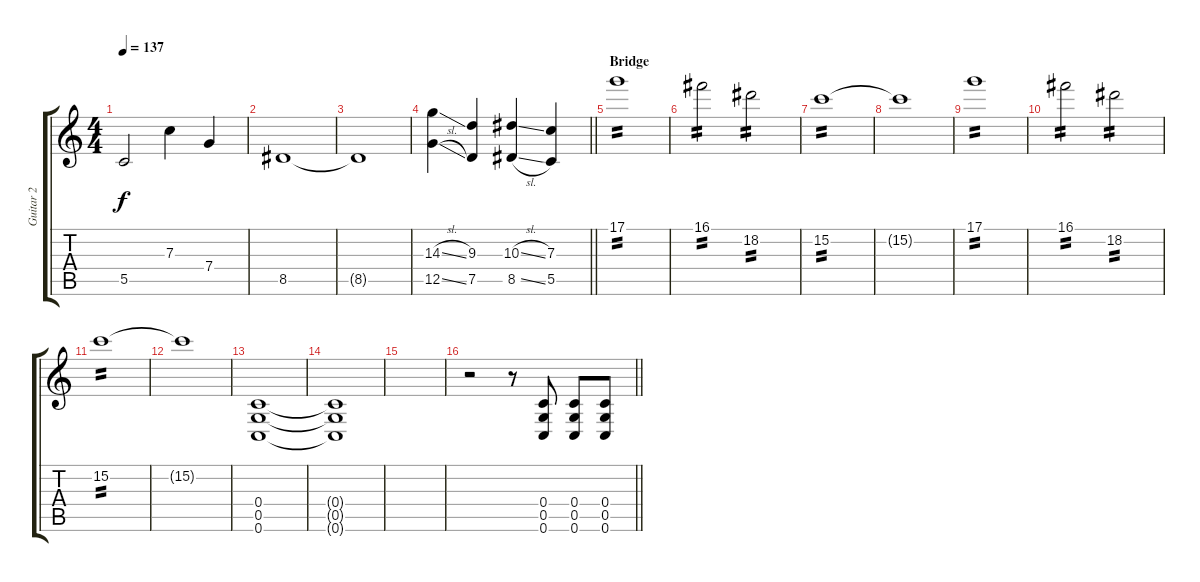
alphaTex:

\track ("Guitar 2" "Guitar 2") {instrument overdrivenguitar}
\staff {score tabs}
\tuning (D4 A3 F3 C3 G2 C2) {hide}
\ts (4 4)
\tempo 137
\clef g2
\ks c
5.5.2{dy f} 7.3.4 7.4.4 |
8.5.1 |
8.5{t}.1 |
\barLineRight lightlight
(14.3{sl} 12.5{sl}).4 (9.3 7.5).4 (10.3{sl} 8.5{sl}).4 (7.3 5.5).4 |
\section ("" "Bridge")
17.1.1{tp 2} |
16.1.2{tp 2} 18.2.2{tp 2} |
15.2.1{tp 2} |
15.2{t}.1 |
17.1.1{tp 2} |
16.1.2{tp 2} 18.2.2{tp 2} |
15.2.1{tp 2} |
15.2{t}.1 |
(0.4 0.5 0.6).1 |
(0.4{t} 0.5{t} 0.6{t}).1 |
|
\barLineRight lightlight
r.2 r.8 (0.4 0.5 0.6).8 (0.4 0.5 0.6).8 (0.4 0.5 0.6).8
